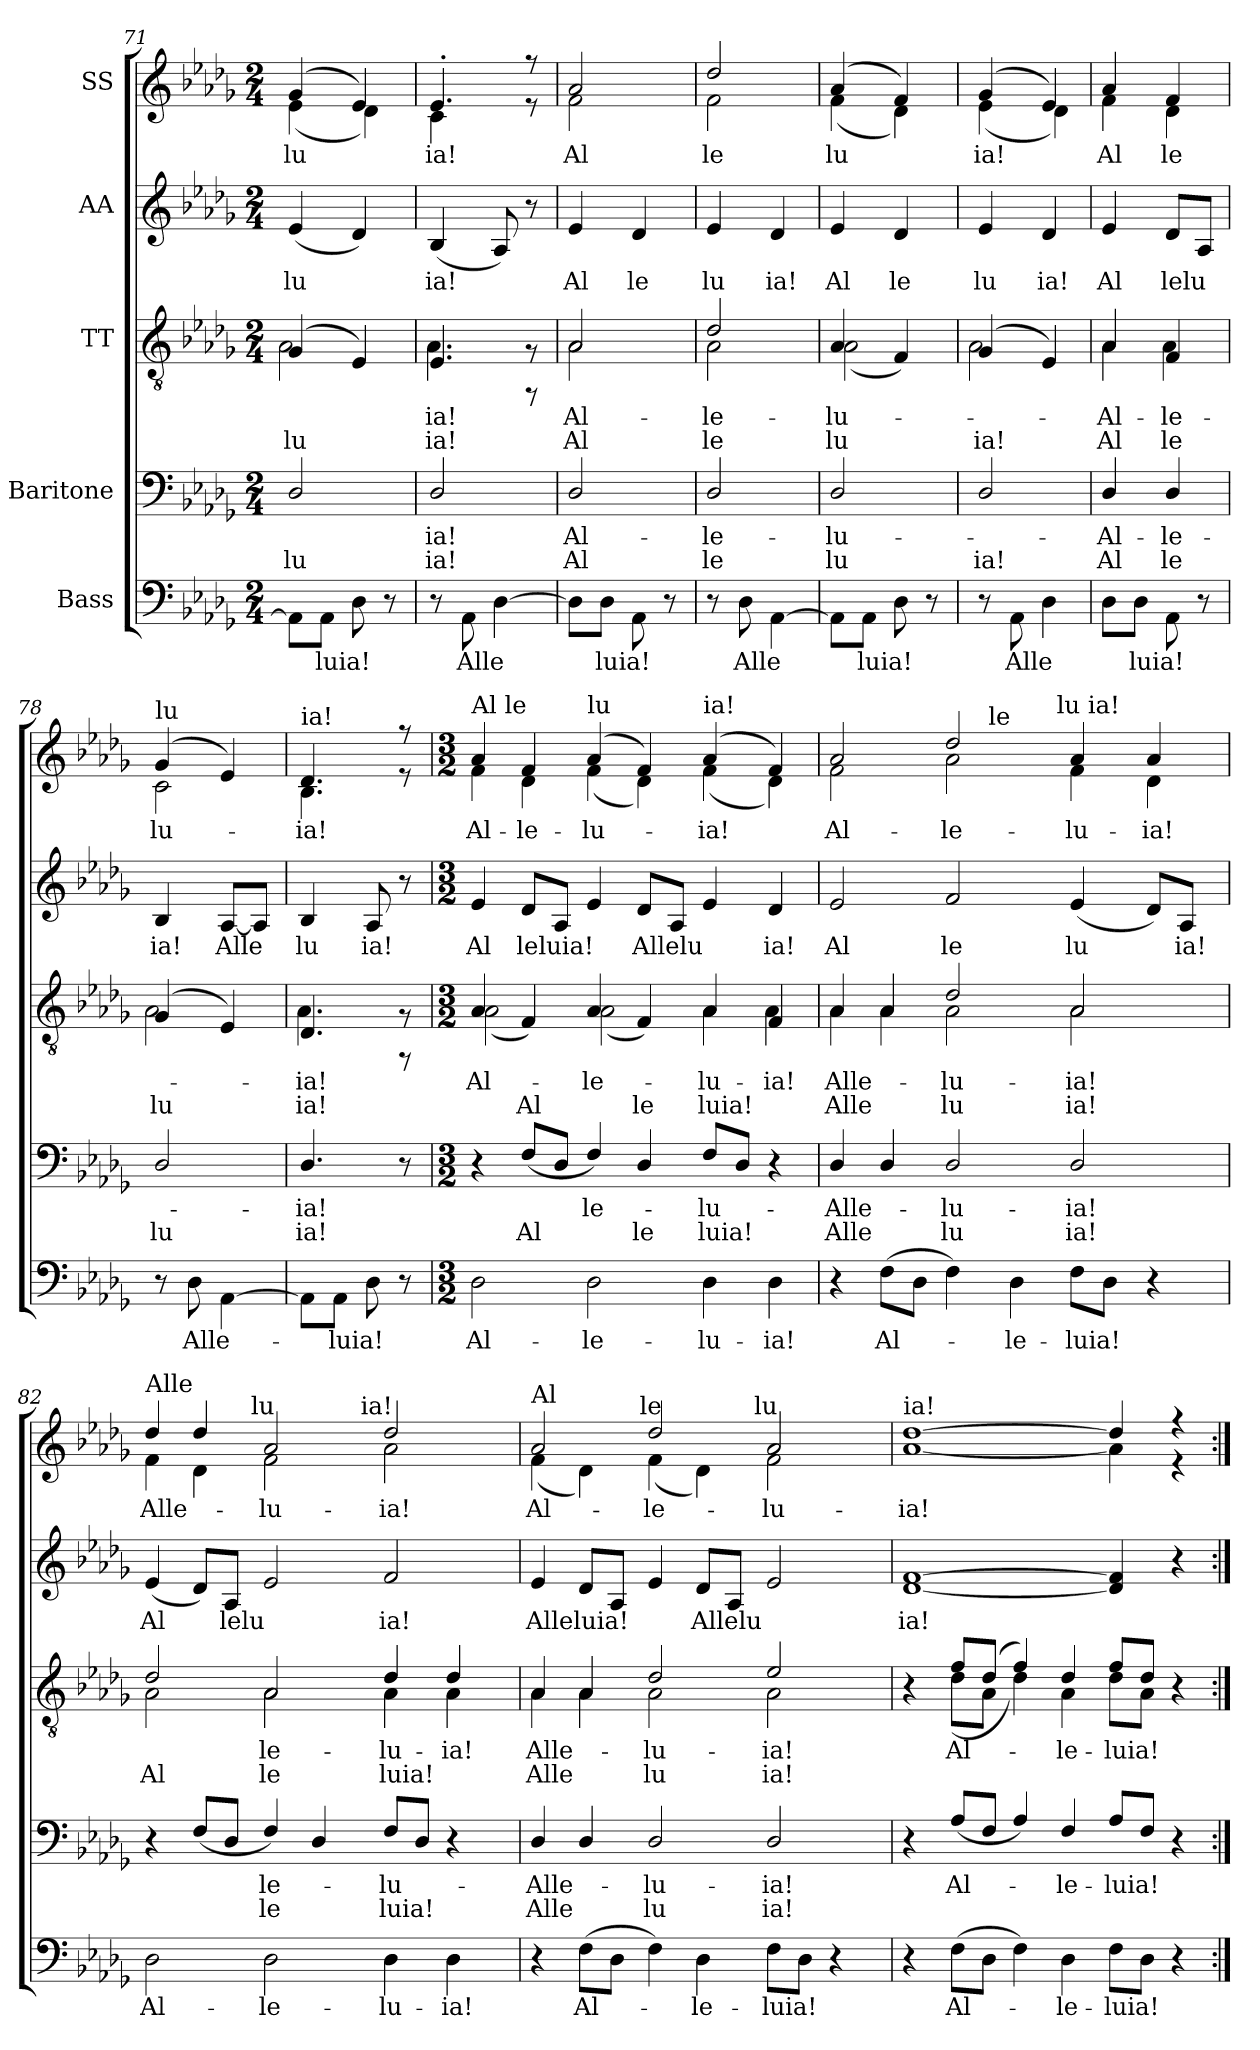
**kern	**text	**kern	**text	**text	**kern	**text	**text	**kern	**text	**kern	**text
*part5	*part5	*part4	*part4	*part4	*part3	*part3	*part3	*part2	*part2	*part1	*part1
*staff5	*staff5	*staff4	*staff4	*staff4	*staff3	*staff3	*staff3	*staff2	*staff2	*staff1	*staff1
*I"Bass	*	*I"Baritone	*	*	*I"TT	*	*	*I"AA	*	*I"SS	*
*clefF4	*	*clefF4	*	*	*clefGv2	*	*	*clefG2	*	*clefG2	*
*k[b-e-a-d-g-]	*	*k[b-e-a-d-g-]	*	*	*k[b-e-a-d-g-]	*	*	*k[b-e-a-d-g-]	*	*k[b-e-a-d-g-]	*
*D-:	*	*D-:	*	*	*D-:	*	*	*D-:	*	*D-:	*
*M2/4	*	*M2/4	*	*	*M2/4	*	*	*M2/4	*	*M2/4	*
=71	=71	=71	=71	=71	=71	=71	=71	=71	=71	=71	=71
!	!	!	!	!LO:LY:a:cj	!	!LO:LY:b:cj	!	!	!	!	!
*	*	*	*	*	*^	*	*	*	*	*	*
!	!	!	!	!	!	!	!	!LO:LY:b:cj	!	!LO:LY:b:cj	!	!LO:LY:b:cj
*	*	*	*	*	*	*	*	*	*	*	*^	*
8AA-\L]	.	2D-/	.	lu	(>4G-/	2A-\	.	lu	(<4e-/	lu	(>4g-/	(<4e-\	lu
!	!LO:LY:b	!	!	!	!	!	!	!	!	!	!	!	!
8AA-\J	luia!	.	.	.	.	.	.	.	.	.	.	.	.
8D-\	.	.	.	.	4E-/)	.	.	.	4d-/)	.	4e-/)	4d-\)	.
8r	.	.	.	.	.	.	.	.	.	.	.	.	.
=72	=72	=72	=72	=72	=72	=72	=72	=72	=72	=72	=72	=72	=72
!	!	!	!LO:LY:a:cj	!LO:LY:a:cj	!	!	!LO:LY:b:cj	!LO:LY:b:cj	!	!LO:LY:b:cj	!	!	!LO:LY:b:cj
8r	.	2D-/	ia!	ia!	4.E-/	4.A-\	-ia!	ia!	(<4B-/	ia!	4.e-'>/	4c\	ia!
!	!LO:LY:b:cj	!	!	!	!	!	!	!	!	!	!	!	!
8AA-\	Alle	.	.	.	.	.	.	.	.	.	.	.	.
[>4D-\	.	.	.	.	.	.	.	.	8A-/)	.	.	8ryy	.
.	.	.	.	.	8rF	8rEE	.	.	8r	.	8rff	8re	.
=73	=73	=73	=73	=73	=73	=73	=73	=73	=73	=73	=73	=73	=73
!	!	!	!LO:LY:a:cj	!LO:LY:a:cj	!	!	!LO:LY:b:cj	!LO:LY:b:cj	!	!LO:LY:b:cj	!	!	!LO:LY:b:cj
8D-\L]	.	2D-/	Al-	-Al	2A-/	2A-\	Al-	-Al	4e-/	Al	2a-/	2f\	Al
!	!LO:LY:b	!	!	!	!	!	!	!	!	!	!	!	!
8D-\J	luia!	.	.	.	.	.	.	.	.	.	.	.	.
!	!	!	!	!	!	!	!	!	!	!LO:LY:b:cj	!	!	!
8AA-\	.	.	.	.	.	.	.	.	4d-/	le	.	.	.
8r	.	.	.	.	.	.	.	.	.	.	.	.	.
=74	=74	=74	=74	=74	=74	=74	=74	=74	=74	=74	=74	=74	=74
!	!	!	!LO:LY:a:cj	!LO:LY:a:cj	!	!	!LO:LY:b:cj	!LO:LY:b:cj	!	!LO:LY:b:cj	!	!	!LO:LY:b:cj
8r	.	2D-/	le-	-le	2d-/	2A-\	le-	-le	4e-/	lu	2dd-/	2f\	le
!	!LO:LY:b:cj	!	!	!	!	!	!	!	!	!	!	!	!
8D-\	Alle	.	.	.	.	.	.	.	.	.	.	.	.
!	!	!	!	!	!	!	!	!	!	!LO:LY:b:cj	!	!	!
[>4AA-\	.	.	.	.	.	.	.	.	4d-/	ia!	.	.	.
=75	=75	=75	=75	=75	=75	=75	=75	=75	=75	=75	=75	=75	=75
!	!	!	!LO:LY:a:cj	!LO:LY:a:cj	!	!	!LO:LY:b:cj	!LO:LY:b:cj	!	!LO:LY:b:cj	!	!	!LO:LY:b:cj
8AA-\L]	.	2D-/	lu-	-lu	4A-/	(>2A-\	lu-	-lu	4e-/	Al	(>4a-/	(<4f\	lu
!	!LO:LY:b	!	!	!	!	!	!	!	!	!	!	!	!
8AA-\J	luia!	.	.	.	.	.	.	.	.	.	.	.	.
!	!	!	!	!	!	!	!	!	!	!LO:LY:b:cj	!	!	!
8D-\	.	.	.	.	4F/)	.	.	.	4d-/	le	4f/)	4d-\)	.
8r	.	.	.	.	.	.	.	.	.	.	.	.	.
=76	=76	=76	=76	=76	=76	=76	=76	=76	=76	=76	=76	=76	=76
!	!	!	!	!LO:LY:a:cj	!	!	!LO:LY:b:cj	!	!	!	!	!	!
!	!	!	!	!	!	!	!	!LO:LY:b:cj	!	!LO:LY:b:cj	!	!	!LO:LY:b:cj
8r	.	2D-/	.	ia!	(>4G-/	2A-\	.	ia!	4e-/	lu	(>4g-/	(<4e-\	ia!
!	!LO:LY:b:cj	!	!	!	!	!	!	!	!	!	!	!	!
8AA-\	Alle	.	.	.	.	.	.	.	.	.	.	.	.
!	!	!	!	!	!	!	!	!	!	!LO:LY:b:cj	!	!	!
4D-\	.	.	.	.	4E-/)	.	.	.	4d-/	ia!	4e-/)	4d-\)	.
=77	=77	=77	=77	=77	=77	=77	=77	=77	=77	=77	=77	=77	=77
!	!	!	!LO:LY:a:cj	!LO:LY:a:cj	!	!	!LO:LY:b:cj	!LO:LY:b:cj	!	!LO:LY:b:cj	!	!	!LO:LY:b:cj
8D-\L	.	4D-/	Al-	-Al	4A-/	4A-\	Al-	-Al	4e-/	Al	4a-/	4f\	Al
!	!LO:LY:b	!	!	!	!	!	!	!	!	!	!	!	!
8D-\J	luia!	.	.	.	.	.	.	.	.	.	.	.	.
!	!	!	!LO:LY:a:cj	!LO:LY:a:cj	!	!	!LO:LY:b:cj	!LO:LY:b:cj	!	!LO:LY:b	!	!	!LO:LY:b:cj
8AA-\	.	4D-/	le-	-le	4F/	4A-\	le-	-le	8d-/L	lelu	4f/	4d-\	le
8r	.	.	.	.	.	.	.	.	8A-/J	.	.	.	.
!!LO:LB:g=z	!!
=78	=78	=78	=78	=78	=78	=78	=78	=78	=78	=78	=78	=78	=78
!	!	!	!	!	!	!	!	!	!	!	!LO:TX:a:t=lu	!	!
!	!	!	!	!LO:LY:a:cj	!	!	!LO:LY:b:cj	!	!	!	!	!	!
!	!	!	!	!	!	!	!	!LO:LY:b:cj	!	!LO:LY:b:cj	!	!	!LO:LY:b:cj
8r	.	2D-/	.	lu	(>4G-/	2A-\	.	lu	4B-/	ia!	(>4g-/	2c\	lu-
!	!LO:LY:b:cj	!	!	!	!	!	!	!	!	!	!	!	!
8D-\	Alle-	.	.	.	.	.	.	.	.	.	.	.	.
!	!	!	!	!	!	!	!	!	!	!LO:LY:b:cj	!	!	!
[>4AA-\	.	.	.	.	4E-/)	.	.	.	[>8A-/L	Alle	4e-/)	.	.
.	.	.	.	.	.	.	.	.	8A-/J]	.	.	.	.
=79	=79	=79	=79	=79	=79	=79	=79	=79	=79	=79	=79	=79	=79
!	!	!	!	!	!	!	!	!	!	!	!LO:TX:a:t=ia!	!	!
!	!	!	!LO:LY:a:cj	!LO:LY:a:cj	!	!	!LO:LY:b:cj	!LO:LY:b:cj	!	!LO:LY:b:cj	!	!	!LO:LY:b:cj
8AA-\L]	.	4.D-/	ia!	ia!	4.D-/	4.A-\	-ia!	ia!	4B-/	lu	4.d-/	4.B-\	-ia!
!	!LO:LY:b	!	!	!	!	!	!	!	!	!	!	!	!
8AA-\J	-luia!	.	.	.	.	.	.	.	.	.	.	.	.
!	!	!	!	!	!	!	!	!	!	!LO:LY:b:cj	!	!	!
8D-\	.	.	.	.	.	.	.	.	8A-/	ia!	.	.	.
8r	.	8r	.	.	8rF	8rEE	.	.	8r	.	8rff	8re	.
=80	=80	=80	=80	=80	=80	=80	=80	=80	=80	=80	=80	=80	=80
*M3/2	*	*M3/2	*	*	*M3/2	*	*	*	*M3/2	*	*M3/2	*	*
!	!	!	!	!	!	!	!	!	!	!	!LO:TX:a:t=Al le	!	!
!	!LO:LY:b:cj	!	!	!	!	!	!LO:LY:b:cj	!	!	!LO:LY:b:cj	!	!	!LO:LY:b:cj
2D-\	Al-	4r	.	.	4A-/	(>2A-\	Al-	.	4e-/	Al	4a-/	4f\	Al-
!	!	!	!	!LO:LY:a:cj	!	!	!	!LO:LY:b:cj	!	!LO:LY:b	!	!	!LO:LY:b:cj
.	.	(<8F/L	.	Al	4F/)	.	.	-Al	8d-/L	leluia!	4f/	4d-\	-le-
.	.	8D-/J	.	.	.	.	.	.	8A-/J	.	.	.	.
!	!	!	!	!	!	!	!	!	!	!	!LO:TX:a:t=lu	!	!
!	!LO:LY:b:cj	!	!LO:LY:a:cj	!	!	!	!LO:LY:b:cj	!	!	!	!	!	!LO:LY:b:cj
2D-\	-le-	4F/)	le-	.	4A-/	(>2A-\	le-	.	4e-/	.	(>4a-/	(<4f\	-lu-
!	!	!	!	!LO:LY:a:cj	!	!	!	!LO:LY:b:cj	!	!LO:LY:b	!	!	!
.	.	4D-/	.	-le	4F/)	.	.	-le	8d-/L	Allelu	4f/)	4d-\)	.
.	.	.	.	.	.	.	.	.	8A-/J	.	.	.	.
!	!	!	!	!	!	!	!	!	!	!	!LO:TX:a:t=ia!	!	!
!	!LO:LY:b:cj	!	!LO:LY:a:cj	!LO:LY:a	!	!	!LO:LY:b:cj	!LO:LY:b	!	!	!	!	!LO:LY:b:cj
4D-\	-lu-	8F/L	lu-	-luia!	4A-/	4A-\	lu-	-luia!	4e-/	.	(>4a-/	(<4f\	-ia!
.	.	8D-/J	.	.	.	.	.	.	.	.	.	.	.
!	!LO:LY:b:cj	!	!	!	!	!	!LO:LY:b:cj	!	!	!LO:LY:b:cj	!	!	!
4D-\	-ia!	4r	.	.	4F/	4A-\	ia!	.	4d-/	ia!	4f/)	4d-\)	.
=81	=81	=81	=81	=81	=81	=81	=81	=81	=81	=81	=81	=81	=81
!	!	!	!	!	!	!	!	!	!	!	!LO:TX:a:t=Al	!	!
!	!	!	!LO:LY:a:cj	!LO:LY:a:cj	!	!	!LO:LY:b:cj	!LO:LY:b:cj	!	!LO:LY:b:cj	!	!	!LO:LY:b:cj
*	*	*	*	*	*	*	*	*	*	*	*^	*^	*
4r	.	4D-/	Alle-	-Alle	4A-/	4A-\	Alle-	-Alle	2e-/	Al	2a-/	2f\	2ryy	2ryy	Al-
!	!LO:LY:b:cj	!	!	!	!	!	!	!	!	!	!	!	!	!	!
(>8F\L	Al-	4D-/	.	.	4A-/	4A-\	.	.	.	.	.	.	.	.	.
8D-\J	.	.	.	.	.	.	.	.	.	.	.	.	.	.	.
!	!	!	!LO:LY:a:cj	!LO:LY:a:cj	!	!	!LO:LY:b:cj	!LO:LY:b:cj	!	!LO:LY:b:cj	!	!	!	!	!LO:LY:b:cj
4F\)	.	2D-/	lu-	-lu	2d-/	2A-\	lu-	-lu	2f/	le	2dd-/	2a-\	8.ryy	4...ryy	-le-
!	!	!	!	!	!	!	!	!	!	!	!	!	!LO:TX:a:t=le	!	!
.	.	.	.	.	.	.	.	.	.	.	.	.	2ryy	.	.
!	!LO:LY:b:cj	!	!	!	!	!	!	!	!	!	!	!	!	!	!
4D-\	-le-	.	.	.	.	.	.	.	.	.	.	.	.	.	.
!	!	!	!	!	!	!	!	!	!	!	!	!	!	!LO:TX:a:t=lu ia!	!
.	.	.	.	.	.	.	.	.	.	.	.	.	.	2ryy	.
!	!LO:LY:b	!	!LO:LY:a:cj	!LO:LY:a:cj	!	!	!LO:LY:b:cj	!LO:LY:b:cj	!	!LO:LY:b:cj	!	!	!	!	!LO:LY:b:cj
8F\L	-luia!	2D-/	ia!	ia!	2A-/	2A-\	ia!	ia!	(<4e-/	lu	4a-/	4f\	.	.	-lu-
8D-\J	.	.	.	.	.	.	.	.	.	.	.	.	.	.	.
.	.	.	.	.	.	.	.	.	.	.	.	.	4ryy	.	.
!	!	!	!	!	!	!	!	!	!	!	!	!	!	!	!LO:LY:b:cj
4r	.	.	.	.	.	.	.	.	8d-/L)	.	4a-/	4d-\	.	.	-ia!
!	!	!	!	!	!	!	!	!	!	!LO:LY:b:cj	!	!	!	!	!
.	.	.	.	.	.	.	.	.	8A-/J	ia!	.	.	.	.	.
.	.	.	.	.	.	.	.	.	.	.	.	.	16ryy	.	.
.	.	.	.	.	.	.	.	.	.	.	.	.	.	32ryy	.
=82	=82	=82	=82	=82	=82	=82	=82	=82	=82	=82	=82	=82	=82	=82	=82
!	!	!	!	!	!	!	!	!	!	!	!LO:TX:a:t=Alle	!	!	!	!
!	!LO:LY:b:cj	!	!	!	!	!	!LO:LY:b:cj	!	!	!	!	!	!	!	!
!	!	!	!	!	!	!	!	!LO:LY:b	!	!LO:LY:b:cj	!	!	!	!	!LO:LY:b:cj
2D-\	Al-	4r	.	.	2d-/	2A-\	.	-Al	(<4e-/	Al	4dd-/	4f\	4...ryy	2ryy	Alle-
.	.	(<8F/L	.	.	.	.	.	.	8d-/L)	.	4dd-/	4d-\	.	.	.
!	!	!	!	!	!	!	!	!	!	!LO:LY:b	!	!	!	!	!
.	.	8D-/J	.	.	.	.	.	.	8A-/J	lelu	.	.	.	.	.
!	!	!	!	!	!	!	!	!	!	!	!	!	!LO:TX:a:t=lu	!	!
.	.	.	.	.	.	.	.	.	.	.	.	.	1ryy	.	.
!	!LO:LY:b:cj	!	!LO:LY:a:cj	!LO:LY:a	!	!	!LO:LY:b:cj	!LO:LY:b	!	!	!	!	!	!	!LO:LY:b:cj
2D-\	-le-	4F/)	le-	-le	2A-/	2A-\	le-	-le	2e-/	.	2a-/	2f\	.	4ryy	-lu-
.	.	4D-/	.	.	.	.	.	.	.	.	.	.	.	8ryy	.
.	.	.	.	.	.	.	.	.	.	.	.	.	.	32.ryy	.
!	!	!	!	!	!	!	!	!	!	!	!	!	!	!LO:TX:a:t=ia!	!
.	.	.	.	.	.	.	.	.	.	.	.	.	.	2ryy	.
!	!LO:LY:b:cj	!	!LO:LY:a:cj	!LO:LY:a	!	!	!LO:LY:b:cj	!LO:LY:b	!	!LO:LY:b:cj	!	!	!	!	!LO:LY:b:cj
4D-\	-lu-	8F/L	lu-	-luia!	4d-/	4A-\	lu-	-luia!	2f/	ia!	2dd-/	2a-\	.	.	-ia!
.	.	8D-/J	.	.	.	.	.	.	.	.	.	.	.	.	.
!	!LO:LY:b:cj	!	!	!	!	!	!LO:LY:b:cj	!	!	!	!	!	!	!	!
4D-\	-ia!	4r	.	.	4d-/	4A-\	ia!	.	.	.	.	.	.	.	.
.	.	.	.	.	.	.	.	.	.	.	.	.	.	16ryy	.
.	.	.	.	.	.	.	.	.	.	.	.	.	32ryy	.	.
.	.	.	.	.	.	.	.	.	.	.	.	.	.	64ryy	.
=83	=83	=83	=83	=83	=83	=83	=83	=83	=83	=83	=83	=83	=83	=83	=83
!	!	!	!	!	!	!	!	!	!	!	!LO:TX:a:t=Al	!	!	!	!
!	!	!	!LO:LY:a:cj	!LO:LY:a:cj	!	!	!LO:LY:b:cj	!LO:LY:b:cj	!	!LO:LY:b	!	!	!	!	!LO:LY:b:cj
4r	.	4D-/	Alle-	-Alle	4A-/	4A-\	Alle-	-Alle	4e-/	Alleluia!	2a-/	(<4f\	4ryy	2ryy	Al-
!	!LO:LY:b:cj	!	!	!	!	!	!	!	!	!	!	!	!	!	!
(>8F\L	Al-	4D-/	.	.	4A-/	4A-\	.	.	8d-/L	.	.	4d-\)	8...ryy	.	.
8D-\J	.	.	.	.	.	.	.	.	8A-/J	.	.	.	.	.	.
!	!	!	!	!	!	!	!	!	!	!	!	!	!LO:TX:a:t=le	!	!
.	.	.	.	.	.	.	.	.	.	.	.	.	1ryy	.	.
!	!	!	!LO:LY:a:cj	!LO:LY:a:cj	!	!	!LO:LY:b:cj	!LO:LY:b:cj	!	!	!	!	!	!	!LO:LY:b:cj
4F\)	.	2D-/	lu-	-lu	2d-/	2A-\	lu-	-lu	4e-/	.	2dd-/	(<4f\	.	4...ryy	-le-
!	!LO:LY:b:cj	!	!	!	!	!	!	!	!	!LO:LY:b	!	!	!	!	!
4D-\	-le-	.	.	.	.	.	.	.	8d-/L	Allelu	.	4d-\)	.	.	.
.	.	.	.	.	.	.	.	.	8A-/J	.	.	.	.	.	.
!	!	!	!	!	!	!	!	!	!	!	!	!	!	!LO:TX:a:t=lu	!
.	.	.	.	.	.	.	.	.	.	.	.	.	.	2ryy	.
!	!LO:LY:b	!	!LO:LY:a:cj	!LO:LY:a:cj	!	!	!LO:LY:b:cj	!LO:LY:b:cj	!	!	!	!	!	!	!LO:LY:b:cj
8F\L	-luia!	2D-/	ia!	ia!	2e-/	2A-\	ia!	ia!	2e-/	.	2a-/	2f\	.	.	-lu-
8D-\J	.	.	.	.	.	.	.	.	.	.	.	.	.	.	.
4r	.	.	.	.	.	.	.	.	.	.	.	.	.	.	.
.	.	.	.	.	.	.	.	.	.	.	.	.	.	32ryy	.
.	.	.	.	.	.	.	.	.	.	.	.	.	64ryy	.	.
=84	=84	=84	=84	=84	=84	=84	=84	=84	=84	=84	=84	=84	=84	=84	=84
!	!	!	!	!	!	!	!	!	!	!	!LO:TX:a:t=ia!	!	!	!	!
!	!	!	!	!	!	!	!	!	!	!LO:LY:b:cj	!	!	!	!	!LO:LY:b:cj
*	*	*	*	*	*	*	*	*	*	*	*	*v	*v	*v	*
4r	.	4r	.	.	4r	4ryy	.	.	[>1f [<1d-	ia!	[>1dd-	[<1a-	-ia!
!	!LO:LY:b:cj	!	!LO:LY:a:cj	!	!	!	!LO:LY:b:cj	!	!	!	!	!	!
(>8F\L	Al-	(<8A-/L	Al-	.	8f/L	(<8d-\L	Al-	.	.	.	.	.	.
8D-\J	.	8F/J	.	.	(>8d-/J	8A-\J	.	.	.	.	.	.	.
4F\)	.	4A-/)	.	.	4f/)	4d-\)	.	.	.	.	.	.	.
!	!LO:LY:b:cj	!	!LO:LY:a:cj	!	!	!	!LO:LY:b:cj	!	!	!	!	!	!
4D-\	-le-	4F/	-le-	.	4d-/	4A-\	-le-	.	.	.	.	.	.
!	!LO:LY:b	!	!LO:LY:a	!	!	!	!LO:LY:b	!	!	!	!	!	!
8F\L	-luia!	8A-/L	-luia!	.	8f/L	8d-\L	-luia!	.	4f/] 4d-/]	.	4dd-/]	4a-\]	.
8D-\J	.	8F/J	.	.	8d-/J	8A-\J	.	.	.	.	.	.	.
4r	.	4r	.	.	4r	4ryy	.	.	4r	.	4rff	4re	.
*	*	*	*	*	*v	*v	*	*	*	*	*v	*v	*
=:|!	=:|!	=:|!	=:|!	=:|!	=:|!	=:|!	=:|!	=:|!	=:|!	=:|!	=:|!
*-	*-	*-	*-	*-	*-	*-	*-	*-	*-	*-	*-
